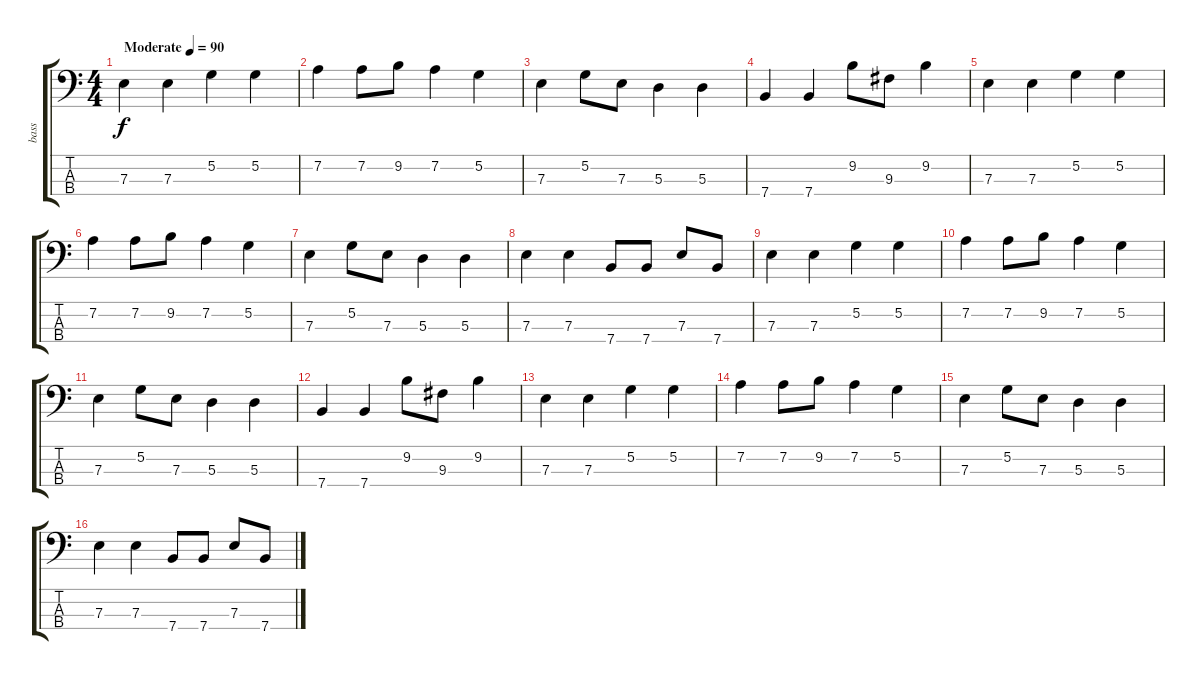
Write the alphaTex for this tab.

\track ("bass" "bass") {instrument electricbassfinger}
\staff {score tabs}
\tuning (G2 D2 A1 E1) {hide}
\ts (4 4)
\tempo (90 "Moderate")
\clef f4
\ks c
7.3.4{dy f instrument electricbassfinger} 7.3.4 5.2.4 5.2.4 |
7.2.4 7.2.8 9.2.8 7.2.4 5.2.4 |
7.3.4 5.2.8 7.3.8 5.3.4 5.3.4 |
7.4.4 7.4.4 9.2.8 9.3.8 9.2.4 |
7.3.4 7.3.4 5.2.4 5.2.4 |
7.2.4 7.2.8 9.2.8 7.2.4 5.2.4 |
7.3.4 5.2.8 7.3.8 5.3.4 5.3.4 |
7.3.4 7.3.4 7.4.8 7.4.8 7.3.8 7.4.8 |
7.3.4 7.3.4 5.2.4 5.2.4 |
7.2.4 7.2.8 9.2.8 7.2.4 5.2.4 |
7.3.4 5.2.8 7.3.8 5.3.4 5.3.4 |
7.4.4 7.4.4 9.2.8 9.3.8 9.2.4 |
7.3.4 7.3.4 5.2.4 5.2.4 |
7.2.4 7.2.8 9.2.8 7.2.4 5.2.4 |
7.3.4 5.2.8 7.3.8 5.3.4 5.3.4 |
7.3.4 7.3.4 7.4.8 7.4.8 7.3.8 7.4.8
